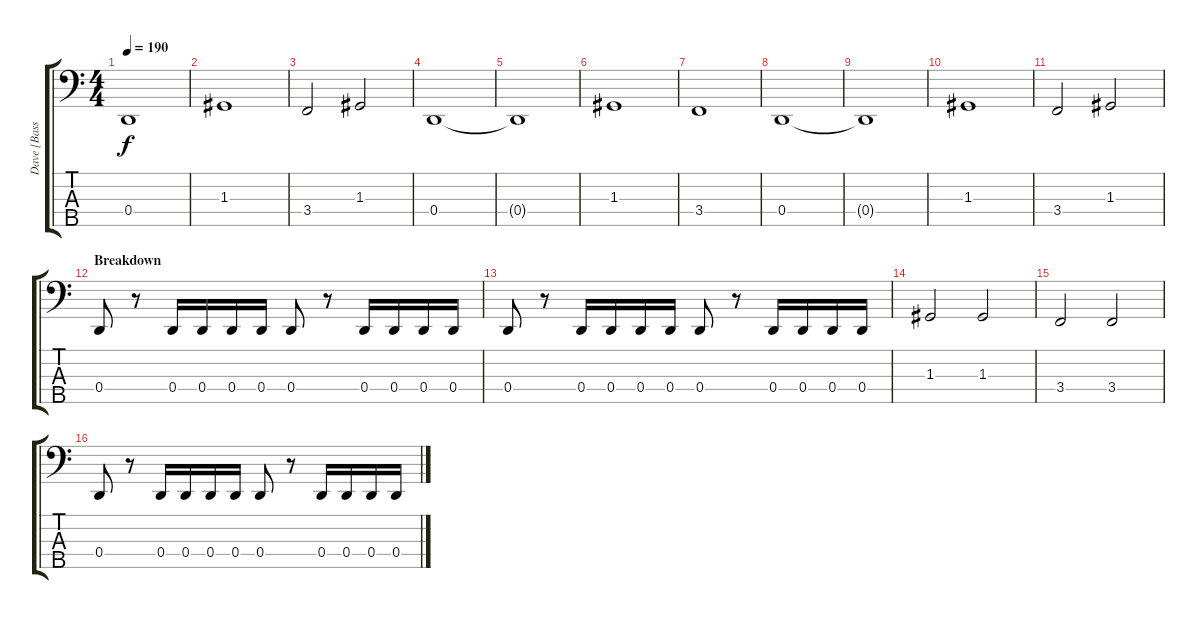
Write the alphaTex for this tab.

\track ("Dave [Bass]" "Dave [Bass") {instrument electricbasspick}
\staff {score tabs}
\tuning (F2 C2 G1 D1 A0) {hide}
\ts (4 4)
\tempo 190
\clef f4
\ks c
0.4{t}.1{dy f} |
1.3.1 |
3.4.2 1.3.2 |
0.4.1 |
0.4{t}.1 |
1.3.1 |
3.4.1 |
0.4.1 |
0.4{t}.1 |
1.3.1 |
3.4.2 1.3.2 |
\section ("" "Breakdown")
0.4.8 r.8 0.4.16 0.4.16 0.4.16 0.4.16 0.4.8 r.8 0.4.16 0.4.16 0.4.16 0.4.16 |
0.4.8 r.8 0.4.16 0.4.16 0.4.16 0.4.16 0.4.8 r.8 0.4.16 0.4.16 0.4.16 0.4.16 |
1.3.2 1.3.2 |
3.4.2 3.4.2 |
0.4.8 r.8 0.4.16 0.4.16 0.4.16 0.4.16 0.4.8 r.8 0.4.16 0.4.16 0.4.16 0.4.16
